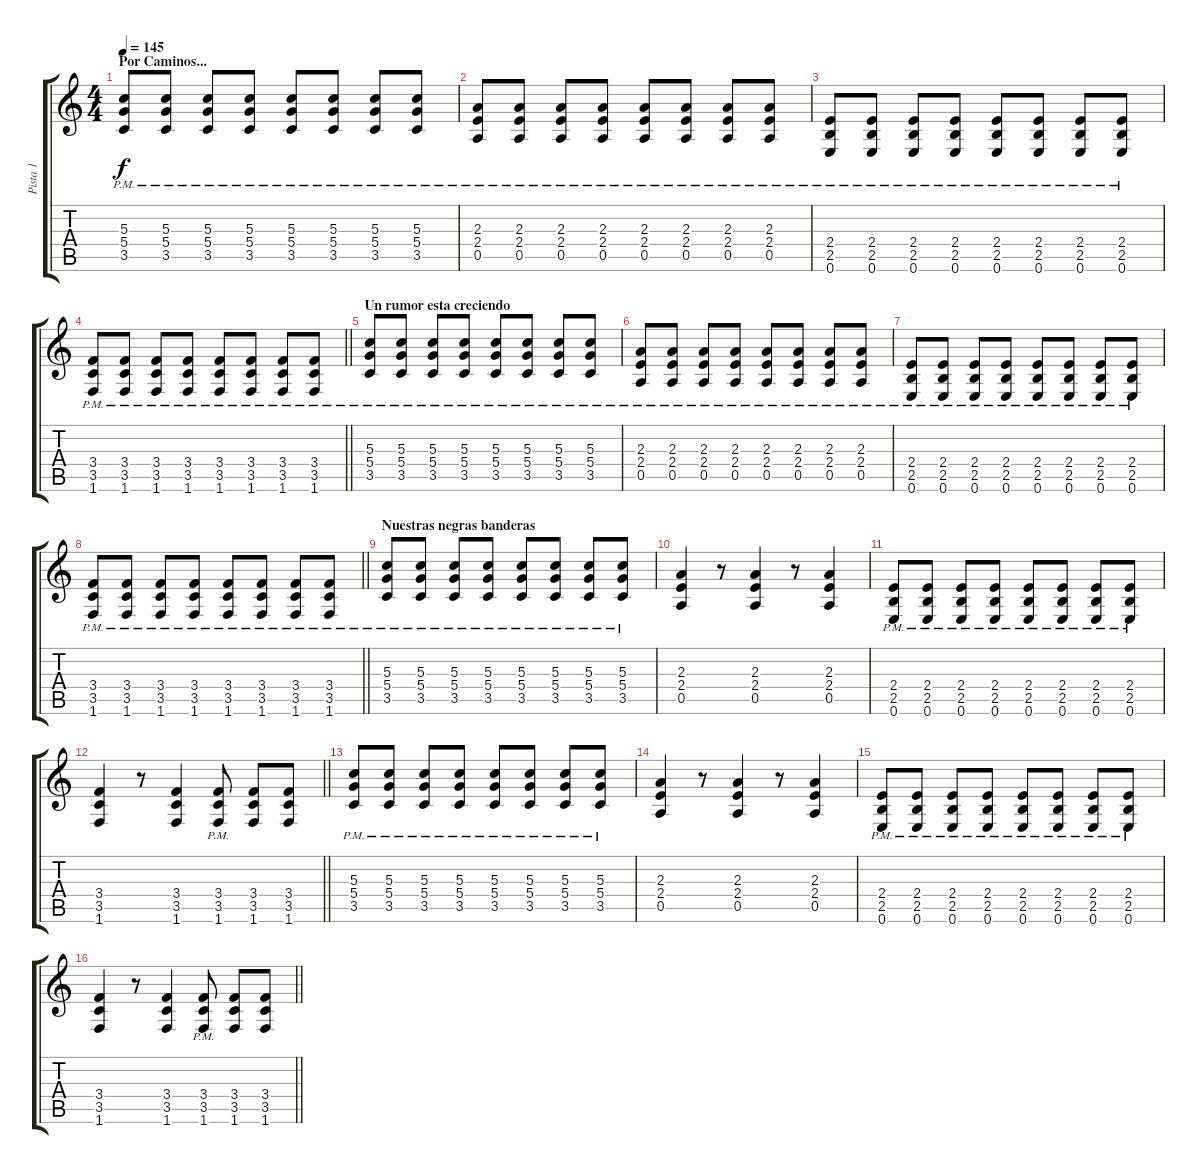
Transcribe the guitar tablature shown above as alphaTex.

\track ("Pista 1" "Pista 1") {instrument overdrivenguitar}
\staff {score tabs}
\tuning (E4 B3 G3 D3 A2 E2) {hide}
\ts (4 4)
\section ("" "Por Caminos...")
\tempo 145
\clef g2
\ks c
(5.3{pm} 5.4{pm} 3.5{pm}).8{dy f} (5.3{pm} 5.4{pm} 3.5{pm}).8 (5.3{pm} 5.4{pm} 3.5{pm}).8 (5.3{pm} 5.4{pm} 3.5{pm}).8 (5.3{pm} 5.4{pm} 3.5{pm}).8 (5.3{pm} 5.4{pm} 3.5{pm}).8 (5.3{pm} 5.4{pm} 3.5{pm}).8 (5.3{pm} 5.4{pm} 3.5{pm}).8 |
(2.3{pm} 2.4{pm} 0.5{pm}).8 (2.3{pm} 2.4{pm} 0.5{pm}).8 (2.3{pm} 2.4{pm} 0.5{pm}).8 (2.3{pm} 2.4{pm} 0.5{pm}).8 (2.3{pm} 2.4{pm} 0.5{pm}).8 (2.3{pm} 2.4{pm} 0.5{pm}).8 (2.3{pm} 2.4{pm} 0.5{pm}).8 (2.3{pm} 2.4{pm} 0.5{pm}).8 |
(2.4{pm} 2.5{pm} 0.6{pm}).8 (2.4{pm} 2.5{pm} 0.6{pm}).8 (2.4{pm} 2.5{pm} 0.6{pm}).8 (2.4{pm} 2.5{pm} 0.6{pm}).8 (2.4{pm} 2.5{pm} 0.6{pm}).8 (2.4{pm} 2.5{pm} 0.6{pm}).8 (2.4{pm} 2.5{pm} 0.6{pm}).8 (2.4{pm} 2.5{pm} 0.6{pm}).8 |
\barLineRight lightlight
(3.4{pm} 3.5{pm} 1.6{pm}).8 (3.4{pm} 3.5{pm} 1.6{pm}).8 (3.4{pm} 3.5{pm} 1.6{pm}).8 (3.4{pm} 3.5{pm} 1.6{pm}).8 (3.4{pm} 3.5{pm} 1.6{pm}).8 (3.4{pm} 3.5{pm} 1.6{pm}).8 (3.4{pm} 3.5{pm} 1.6{pm}).8 (3.4{pm} 3.5{pm} 1.6{pm}).8 |
\section ("" "Un rumor esta creciendo")
(5.3{pm} 5.4{pm} 3.5{pm}).8 (5.3{pm} 5.4{pm} 3.5{pm}).8 (5.3{pm} 5.4{pm} 3.5{pm}).8 (5.3{pm} 5.4{pm} 3.5{pm}).8 (5.3{pm} 5.4{pm} 3.5{pm}).8 (5.3{pm} 5.4{pm} 3.5{pm}).8 (5.3{pm} 5.4{pm} 3.5{pm}).8 (5.3{pm} 5.4{pm} 3.5{pm}).8 |
(2.3{pm} 2.4{pm} 0.5{pm}).8 (2.3{pm} 2.4{pm} 0.5{pm}).8 (2.3{pm} 2.4{pm} 0.5{pm}).8 (2.3{pm} 2.4{pm} 0.5{pm}).8 (2.3{pm} 2.4{pm} 0.5{pm}).8 (2.3{pm} 2.4{pm} 0.5{pm}).8 (2.3{pm} 2.4{pm} 0.5{pm}).8 (2.3{pm} 2.4{pm} 0.5{pm}).8 |
(2.4{pm} 2.5{pm} 0.6{pm}).8 (2.4{pm} 2.5{pm} 0.6{pm}).8 (2.4{pm} 2.5{pm} 0.6{pm}).8 (2.4{pm} 2.5{pm} 0.6{pm}).8 (2.4{pm} 2.5{pm} 0.6{pm}).8 (2.4{pm} 2.5{pm} 0.6{pm}).8 (2.4{pm} 2.5{pm} 0.6{pm}).8 (2.4{pm} 2.5{pm} 0.6{pm}).8 |
\barLineRight lightlight
(3.4{pm} 3.5{pm} 1.6{pm}).8 (3.4{pm} 3.5{pm} 1.6{pm}).8 (3.4{pm} 3.5{pm} 1.6{pm}).8 (3.4{pm} 3.5{pm} 1.6{pm}).8 (3.4{pm} 3.5{pm} 1.6{pm}).8 (3.4{pm} 3.5{pm} 1.6{pm}).8 (3.4{pm} 3.5{pm} 1.6{pm}).8 (3.4{pm} 3.5{pm} 1.6{pm}).8 |
\section ("" "Nuestras negras banderas")
(5.3{pm} 5.4{pm} 3.5{pm}).8 (5.3{pm} 5.4{pm} 3.5{pm}).8 (5.3{pm} 5.4{pm} 3.5{pm}).8 (5.3{pm} 5.4{pm} 3.5{pm}).8 (5.3{pm} 5.4{pm} 3.5{pm}).8 (5.3{pm} 5.4{pm} 3.5{pm}).8 (5.3{pm} 5.4{pm} 3.5{pm}).8 (5.3{pm} 5.4{pm} 3.5{pm}).8 |
(2.3 2.4 0.5).4 r.8 (2.3 2.4 0.5).4 r.8 (2.3 2.4 0.5).4 |
(2.4{pm} 2.5{pm} 0.6{pm}).8 (2.4{pm} 2.5{pm} 0.6{pm}).8 (2.4{pm} 2.5{pm} 0.6{pm}).8 (2.4{pm} 2.5{pm} 0.6{pm}).8 (2.4{pm} 2.5{pm} 0.6{pm}).8 (2.4{pm} 2.5{pm} 0.6{pm}).8 (2.4{pm} 2.5{pm} 0.6{pm}).8 (2.4{pm} 2.5{pm} 0.6{pm}).8 |
\barLineRight lightlight
(3.4 3.5 1.6).4 r.8 (3.4 3.5 1.6).4 (3.4{pm} 3.5{pm} 1.6{pm}).8 (3.4 3.5 1.6).8 (3.4 3.5 1.6).8 |
(5.3{pm} 5.4{pm} 3.5{pm}).8 (5.3{pm} 5.4{pm} 3.5{pm}).8 (5.3{pm} 5.4{pm} 3.5{pm}).8 (5.3{pm} 5.4{pm} 3.5{pm}).8 (5.3{pm} 5.4{pm} 3.5{pm}).8 (5.3{pm} 5.4{pm} 3.5{pm}).8 (5.3{pm} 5.4{pm} 3.5{pm}).8 (5.3{pm} 5.4{pm} 3.5{pm}).8 |
(2.3 2.4 0.5).4 r.8 (2.3 2.4 0.5).4 r.8 (2.3 2.4 0.5).4 |
(2.4{pm} 2.5{pm} 0.6{pm}).8 (2.4{pm} 2.5{pm} 0.6{pm}).8 (2.4{pm} 2.5{pm} 0.6{pm}).8 (2.4{pm} 2.5{pm} 0.6{pm}).8 (2.4{pm} 2.5{pm} 0.6{pm}).8 (2.4{pm} 2.5{pm} 0.6{pm}).8 (2.4{pm} 2.5{pm} 0.6{pm}).8 (2.4{pm} 2.5{pm} 0.6{pm}).8 |
\barLineRight lightlight
(3.4 3.5 1.6).4 r.8 (3.4 3.5 1.6).4 (3.4{pm} 3.5{pm} 1.6{pm}).8 (3.4 3.5 1.6).8 (3.4 3.5 1.6).8
